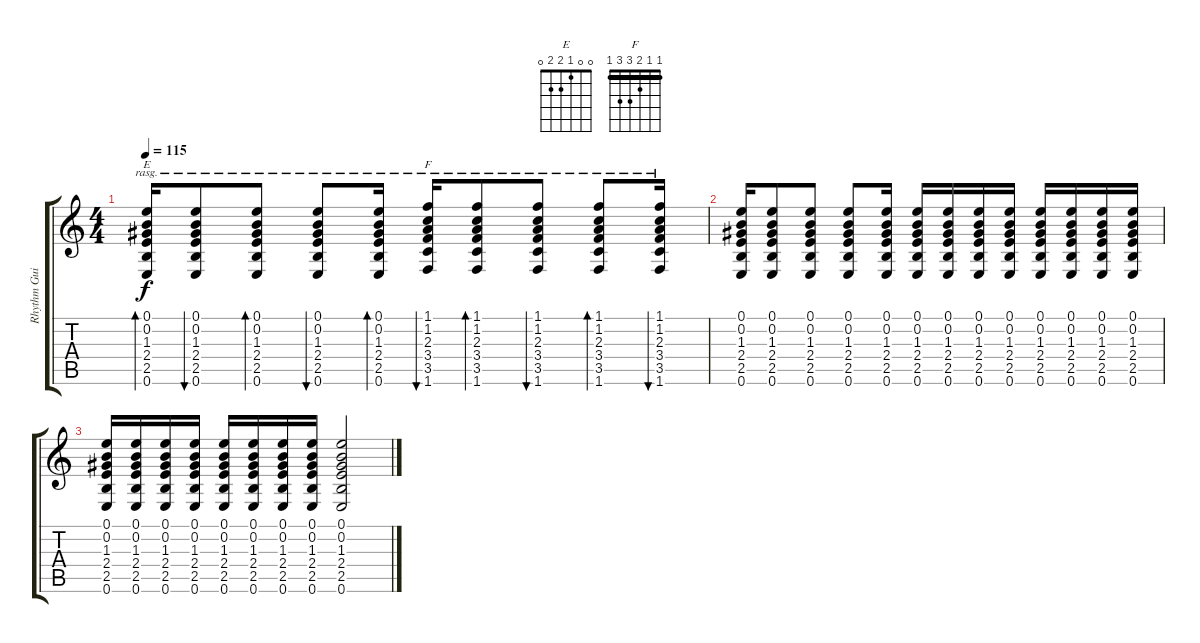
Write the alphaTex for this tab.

\track ("Rhythm Guitar" "Rhythm Gui") {solo instrument acousticguitarnylon}
\staff {score tabs}
\tuning (E4 B3 G3 D3 A2 E2) {hide}
\chord ("E" 0 0 1 2 2 0)
\chord ("F" 1 1 2 3 3 1) {barre 1}
\ts (4 4)
\tempo 115
\clef g2
\ks c
(0.1 0.2 1.3 2.4 2.5 0.6).16{bd 60 ch "E" rasg ii dy f} (0.1 0.2 1.3 2.4 2.5 0.6).8{bu 60 rasg ii} (0.1 0.2 1.3 2.4 2.5 0.6).8{bd 60 rasg ii} (0.1 0.2 1.3 2.4 2.5 0.6).8{bu 60 rasg ii} (0.1 0.2 1.3 2.4 2.5 0.6).16{bd 60 rasg ii} (1.1 1.2 2.3 3.4 3.5 1.6).16{bu 60 ch "F" rasg ii} (1.1 1.2 2.3 3.4 3.5 1.6).8{bd 60 rasg ii} (1.1 1.2 2.3 3.4 3.5 1.6).8{bu 60 rasg ii} (1.1 1.2 2.3 3.4 3.5 1.6).8{bd 60 rasg ii} (1.1 1.2 2.3 3.4 3.5 1.6).16{bu 60 rasg ii} |
(0.1 0.2 1.3 2.4 2.5 0.6).16 (0.1 0.2 1.3 2.4 2.5 0.6).8 (0.1 0.2 1.3 2.4 2.5 0.6).8 (0.1 0.2 1.3 2.4 2.5 0.6).8 (0.1 0.2 1.3 2.4 2.5 0.6).16 (0.1 0.2 1.3 2.4 2.5 0.6).16 (0.1 0.2 1.3 2.4 2.5 0.6).16 (0.1 0.2 1.3 2.4 2.5 0.6).16 (0.1 0.2 1.3 2.4 2.5 0.6).16 (0.1 0.2 1.3 2.4 2.5 0.6).16 (0.1 0.2 1.3 2.4 2.5 0.6).16 (0.1 0.2 1.3 2.4 2.5 0.6).16 (0.1 0.2 1.3 2.4 2.5 0.6).16 |
(0.1 0.2 1.3 2.4 2.5 0.6).16 (0.1 0.2 1.3 2.4 2.5 0.6).16 (0.1 0.2 1.3 2.4 2.5 0.6).16 (0.1 0.2 1.3 2.4 2.5 0.6).16 (0.1 0.2 1.3 2.4 2.5 0.6).16 (0.1 0.2 1.3 2.4 2.5 0.6).16 (0.1 0.2 1.3 2.4 2.5 0.6).16 (0.1 0.2 1.3 2.4 2.5 0.6).16 (0.1 0.2 1.3 2.4 2.5 0.6).2
